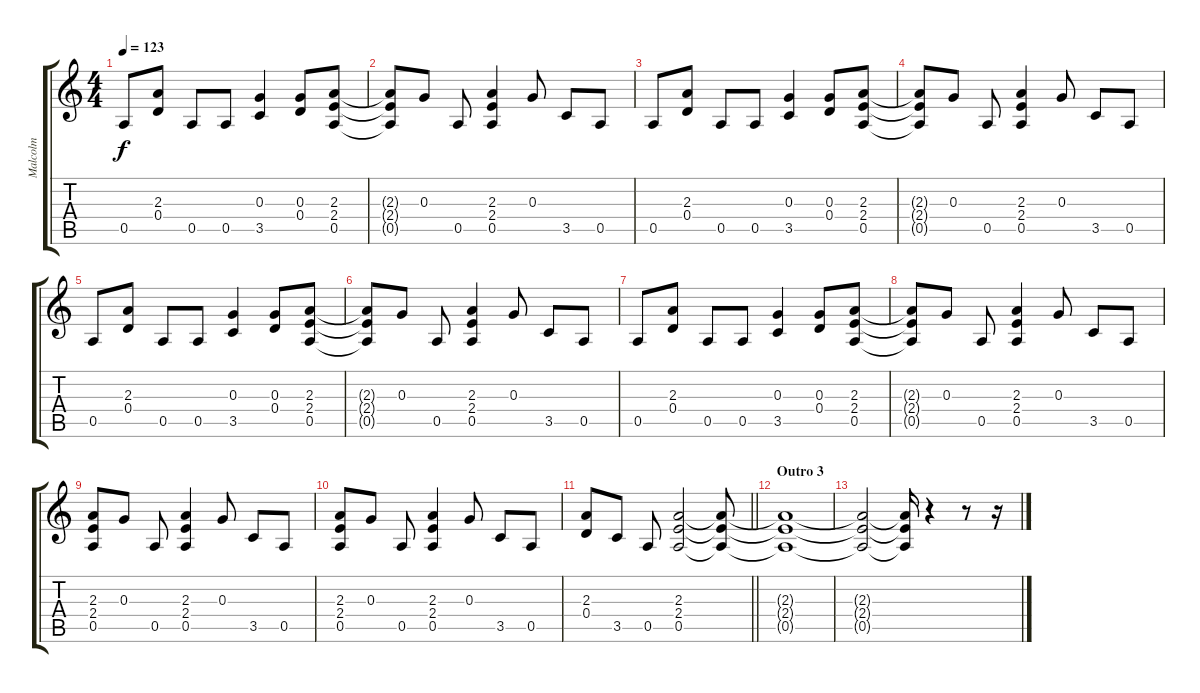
\track ("Malcolm" "Malcolm") {instrument overdrivenguitar}
\staff {score tabs}
\tuning (E4 B3 G3 D3 A2 E2) {hide}
\ts (4 4)
\tempo 123
\clef g2
\ks c
0.5.8{dy f} (2.3 0.4).8 0.5.8 0.5.8 (0.3 3.5).4 (0.3 0.4).8 (2.3 2.4 0.5).8 |
(2.3{t} 2.4{t} 0.5{t}).8 0.3.8 0.5.8 (2.3 2.4 0.5).4 0.3.8 3.5.8 0.5.8 |
0.5.8 (2.3 0.4).8 0.5.8 0.5.8 (0.3 3.5).4 (0.3 0.4).8 (2.3 2.4 0.5).8 |
(2.3{t} 2.4{t} 0.5{t}).8 0.3.8 0.5.8 (2.3 2.4 0.5).4 0.3.8 3.5.8 0.5.8 |
0.5.8 (2.3 0.4).8 0.5.8 0.5.8 (0.3 3.5).4 (0.3 0.4).8 (2.3 2.4 0.5).8 |
(2.3{t} 2.4{t} 0.5{t}).8 0.3.8 0.5.8 (2.3 2.4 0.5).4 0.3.8 3.5.8 0.5.8 |
0.5.8 (2.3 0.4).8 0.5.8 0.5.8 (0.3 3.5).4 (0.3 0.4).8 (2.3 2.4 0.5).8 |
(2.3{t} 2.4{t} 0.5{t}).8 0.3.8 0.5.8 (2.3 2.4 0.5).4 0.3.8 3.5.8 0.5.8 |
(2.3 2.4 0.5).8 0.3.8 0.5.8 (2.3 2.4 0.5).4 0.3.8 3.5.8 0.5.8 |
(2.3 2.4 0.5).8 0.3.8 0.5.8 (2.3 2.4 0.5).4 0.3.8 3.5.8 0.5.8 |
\barLineRight lightlight
(2.3 0.4).8 3.5.8 0.5.8 (2.3 2.4 0.5).2 (2.3{t} 2.4{t} 0.5{t}).8 |
\section ("" "Outro 3")
(2.3{t} 2.4{t} 0.5{t}).1 |
(2.3{t} 2.4{t} 0.5{t}).2 (2.3{t} 2.4{t} 0.5{t}).16 r.4 r.8 r.16
